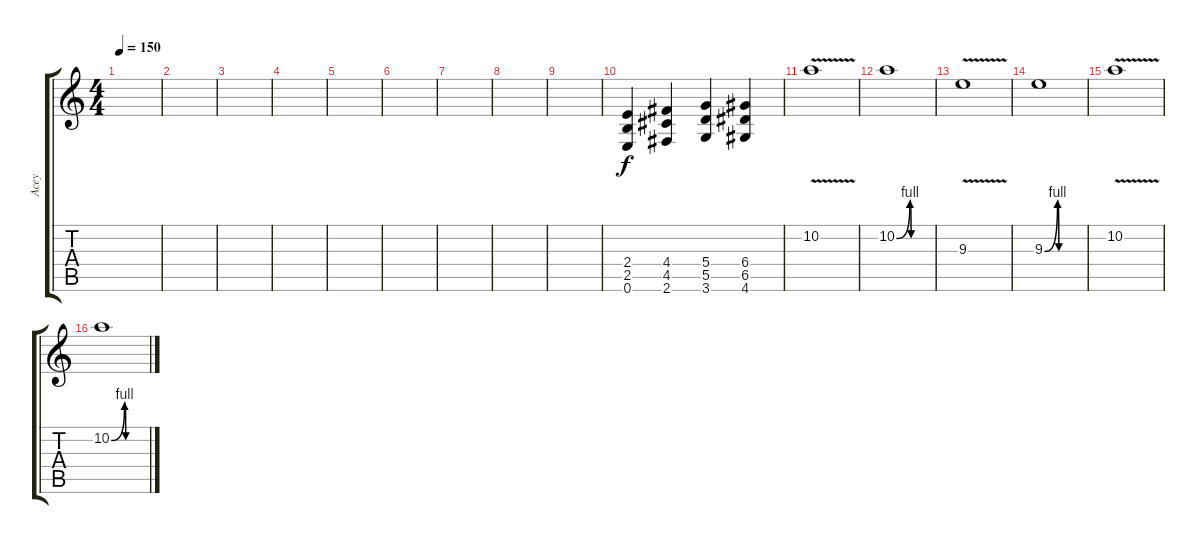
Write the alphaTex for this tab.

\track ("Acey" "Acey") {instrument distortionguitar}
\staff {score tabs}
\tuning (E4 B3 G3 D3 A2 E2) {hide}
\ts (4 4)
\tempo 150
\clef g2
\ks c
|
|
|
|
|
|
|
|
|
(2.4 2.5 0.6).4 (4.4 4.5 2.6).4 (5.4 5.5 3.6).4 (6.4 6.5 4.6).4 |
10.2{v}.1 |
10.2{be (custom 0 0 23 4 25 0 28 0 35 0 60 0)}.1 |
9.3{v}.1 |
9.3{be (custom 0 0 20 4 22 0 24 0 60 0)}.1 |
10.2{v}.1 |
10.2{be (custom 0 0 23 4 25 0 28 0 35 0 60 0)}.1
